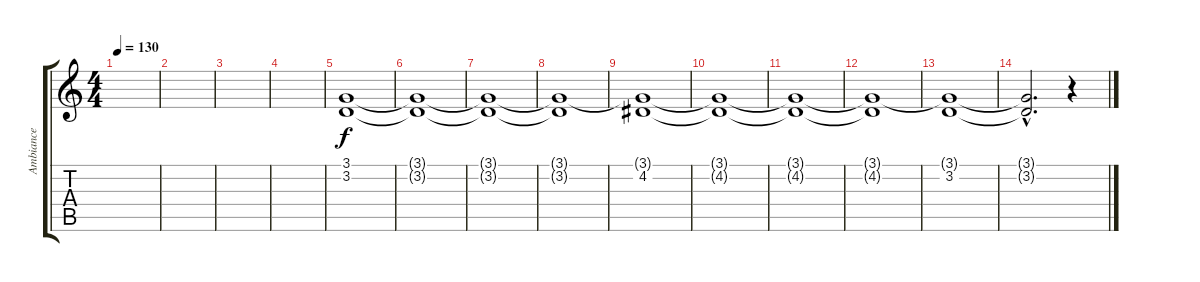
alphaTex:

\track ("Ambiance" "Ambiance") {instrument pad2warm}
\staff {score tabs}
\tuning (E4 B3 G3 D3 A2 E2) {hide}
\ts (4 4)
\tempo 130
\clef g2
\ks c
|
|
|
|
(3.1 3.2).1 |
(3.1{t} 3.2{t}).1 |
(3.1{t} 3.2{t}).1 |
(3.1{t} 3.2{t}).1 |
(3.1{t} 4.2).1 |
(3.1{t} 4.2{t}).1 |
(3.1{t} 4.2{t}).1 |
(3.1{t} 4.2{t}).1 |
(3.1{t} 3.2).1 |
(3.1{hac t} 3.2{hac t}).2{d} r.4
